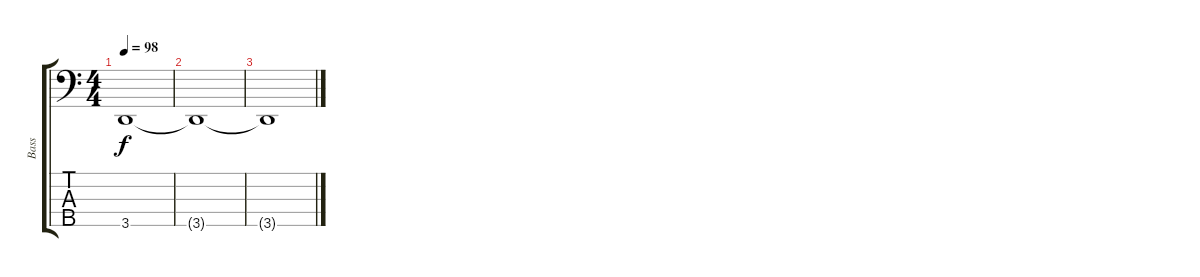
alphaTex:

\track ("Bass" "Bass") {instrument electricbassfinger}
\staff {score tabs}
\tuning (G2 D2 A1 E1 B0) {hide}
\ts (4 4)
\tempo 98
\clef f4
\ks c
3.5{t}.1{dy f} |
3.5{t}.1 |
3.5{t}.1
